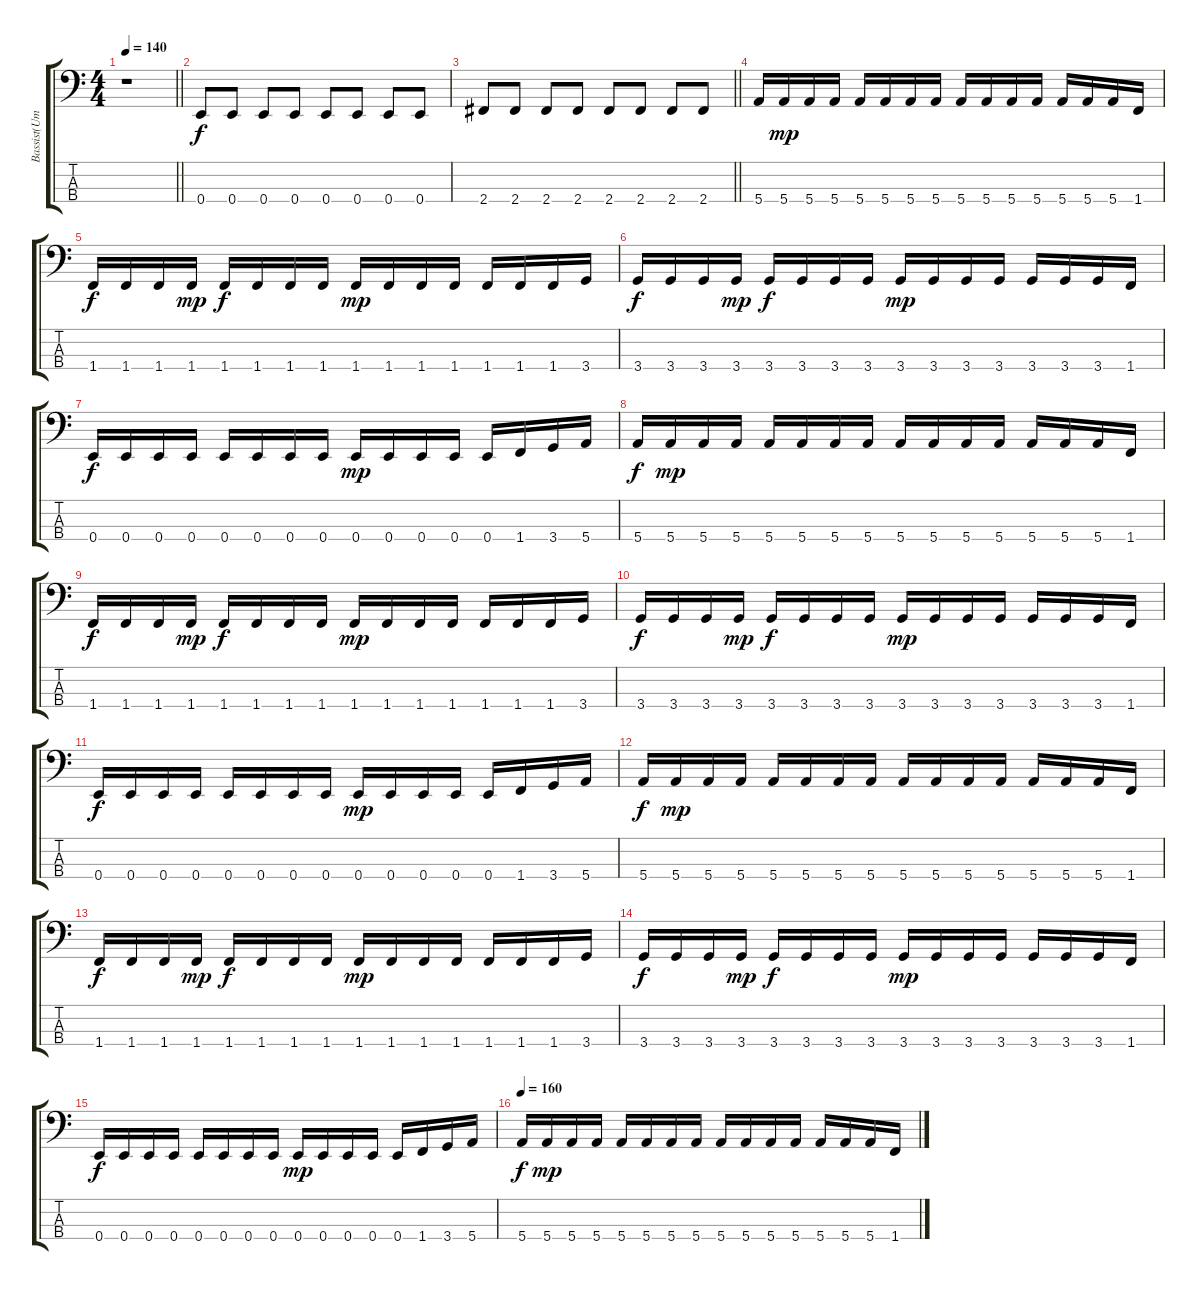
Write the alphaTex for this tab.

\track ("Bassist(Umesh)" "Bassist(Um") {instrument slapbass1}
\staff {score tabs}
\tuning (G2 D2 A1 E1) {hide}
\ts (4 4)
\tempo 140
\clef f4
\barLineRight lightlight
\ks c
r.1{dy f} |
0.4.8 0.4.8 0.4.8 0.4.8 0.4.8 0.4.8 0.4.8 0.4.8 |
\barLineRight lightlight
2.4.8 2.4.8 2.4.8 2.4.8 2.4.8 2.4.8 2.4.8 2.4.8 |
5.4.16 5.4.16{dy mp} 5.4.16 5.4.16 5.4.16 5.4.16 5.4.16 5.4.16 5.4.16 5.4.16 5.4.16 5.4.16 5.4.16 5.4.16 5.4.16 1.4.16 |
1.4.16{dy f} 1.4.16 1.4.16 1.4.16{dy mp} 1.4.16{dy f} 1.4.16 1.4.16 1.4.16 1.4.16{dy mp} 1.4.16 1.4.16 1.4.16 1.4.16 1.4.16 1.4.16 3.4.16 |
3.4.16{dy f} 3.4.16 3.4.16 3.4.16{dy mp} 3.4.16{dy f} 3.4.16 3.4.16 3.4.16 3.4.16{dy mp} 3.4.16 3.4.16 3.4.16 3.4.16 3.4.16 3.4.16 1.4.16 |
0.4.16{dy f} 0.4.16 0.4.16 0.4.16 0.4.16 0.4.16 0.4.16 0.4.16 0.4.16{dy mp} 0.4.16 0.4.16 0.4.16 0.4.16 1.4.16 3.4.16 5.4.16 |
5.4.16{dy f} 5.4.16{dy mp} 5.4.16 5.4.16 5.4.16 5.4.16 5.4.16 5.4.16 5.4.16 5.4.16 5.4.16 5.4.16 5.4.16 5.4.16 5.4.16 1.4.16 |
1.4.16{dy f} 1.4.16 1.4.16 1.4.16{dy mp} 1.4.16{dy f} 1.4.16 1.4.16 1.4.16 1.4.16{dy mp} 1.4.16 1.4.16 1.4.16 1.4.16 1.4.16 1.4.16 3.4.16 |
3.4.16{dy f} 3.4.16 3.4.16 3.4.16{dy mp} 3.4.16{dy f} 3.4.16 3.4.16 3.4.16 3.4.16{dy mp} 3.4.16 3.4.16 3.4.16 3.4.16 3.4.16 3.4.16 1.4.16 |
0.4.16{dy f} 0.4.16 0.4.16 0.4.16 0.4.16 0.4.16 0.4.16 0.4.16 0.4.16{dy mp} 0.4.16 0.4.16 0.4.16 0.4.16 1.4.16 3.4.16 5.4.16 |
5.4.16{dy f} 5.4.16{dy mp} 5.4.16 5.4.16 5.4.16 5.4.16 5.4.16 5.4.16 5.4.16 5.4.16 5.4.16 5.4.16 5.4.16 5.4.16 5.4.16 1.4.16 |
1.4.16{dy f} 1.4.16 1.4.16 1.4.16{dy mp} 1.4.16{dy f} 1.4.16 1.4.16 1.4.16 1.4.16{dy mp} 1.4.16 1.4.16 1.4.16 1.4.16 1.4.16 1.4.16 3.4.16 |
3.4.16{dy f} 3.4.16 3.4.16 3.4.16{dy mp} 3.4.16{dy f} 3.4.16 3.4.16 3.4.16 3.4.16{dy mp} 3.4.16 3.4.16 3.4.16 3.4.16 3.4.16 3.4.16 1.4.16 |
0.4.16{dy f} 0.4.16 0.4.16 0.4.16 0.4.16 0.4.16 0.4.16 0.4.16 0.4.16{dy mp} 0.4.16 0.4.16 0.4.16 0.4.16 1.4.16 3.4.16 5.4.16 |
\tempo 160
5.4.16{dy f} 5.4.16{dy mp} 5.4.16 5.4.16 5.4.16 5.4.16 5.4.16 5.4.16 5.4.16 5.4.16 5.4.16 5.4.16 5.4.16 5.4.16 5.4.16 1.4.16
